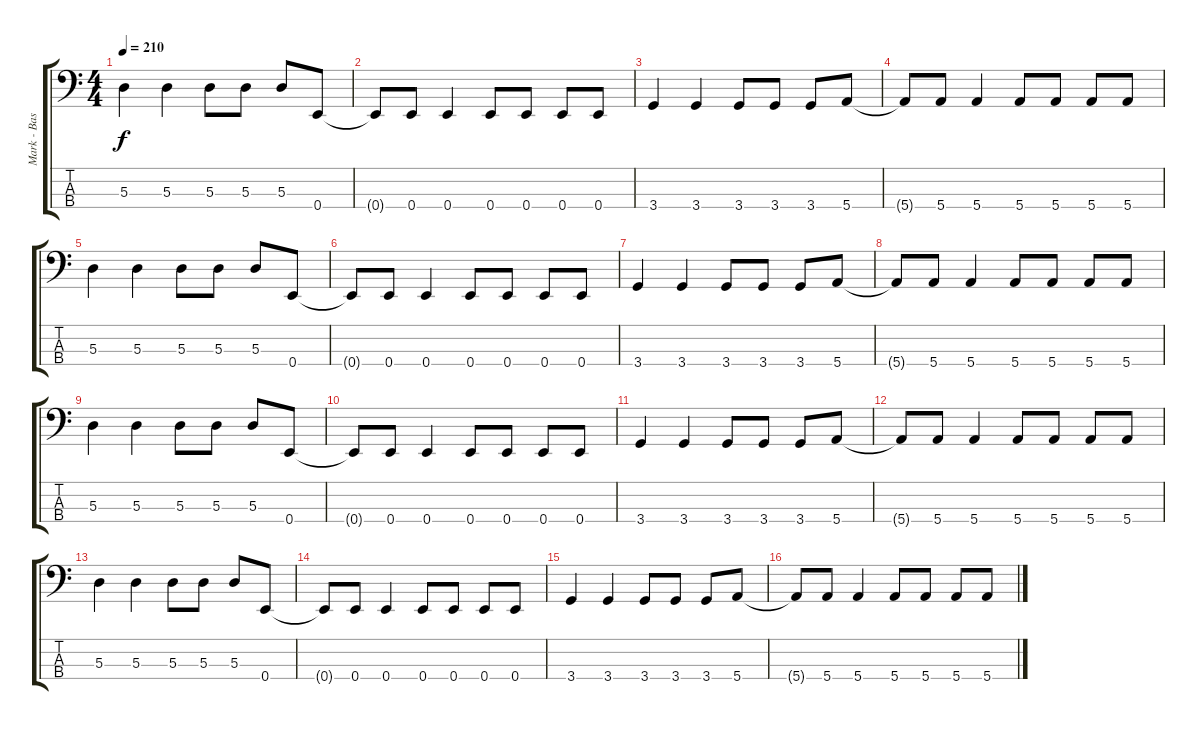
\track ("Mark - Bass Right" "Mark - Bas") {instrument electricbasspick}
\staff {score tabs}
\tuning (G2 D2 A1 E1) {hide}
\ts (4 4)
\tempo 210
\clef f4
\ks c
5.3.4{dy f} 5.3.4 5.3.8 5.3.8 5.3.8 0.4.8 |
0.4{t}.8 0.4.8 0.4.4 0.4.8 0.4.8 0.4.8 0.4.8 |
3.4.4 3.4.4 3.4.8 3.4.8 3.4.8 5.4.8 |
5.4{t}.8 5.4.8 5.4.4 5.4.8 5.4.8 5.4.8 5.4.8 |
5.3.4 5.3.4 5.3.8 5.3.8 5.3.8 0.4.8 |
0.4{t}.8 0.4.8 0.4.4 0.4.8 0.4.8 0.4.8 0.4.8 |
3.4.4 3.4.4 3.4.8 3.4.8 3.4.8 5.4.8 |
5.4{t}.8 5.4.8 5.4.4 5.4.8 5.4.8 5.4.8 5.4.8 |
5.3.4 5.3.4 5.3.8 5.3.8 5.3.8 0.4.8 |
0.4{t}.8 0.4.8 0.4.4 0.4.8 0.4.8 0.4.8 0.4.8 |
3.4.4 3.4.4 3.4.8 3.4.8 3.4.8 5.4.8 |
5.4{t}.8 5.4.8 5.4.4 5.4.8 5.4.8 5.4.8 5.4.8 |
5.3.4 5.3.4 5.3.8 5.3.8 5.3.8 0.4.8 |
0.4{t}.8 0.4.8 0.4.4 0.4.8 0.4.8 0.4.8 0.4.8 |
3.4.4 3.4.4 3.4.8 3.4.8 3.4.8 5.4.8 |
5.4{t}.8 5.4.8 5.4.4 5.4.8 5.4.8 5.4.8 5.4.8
